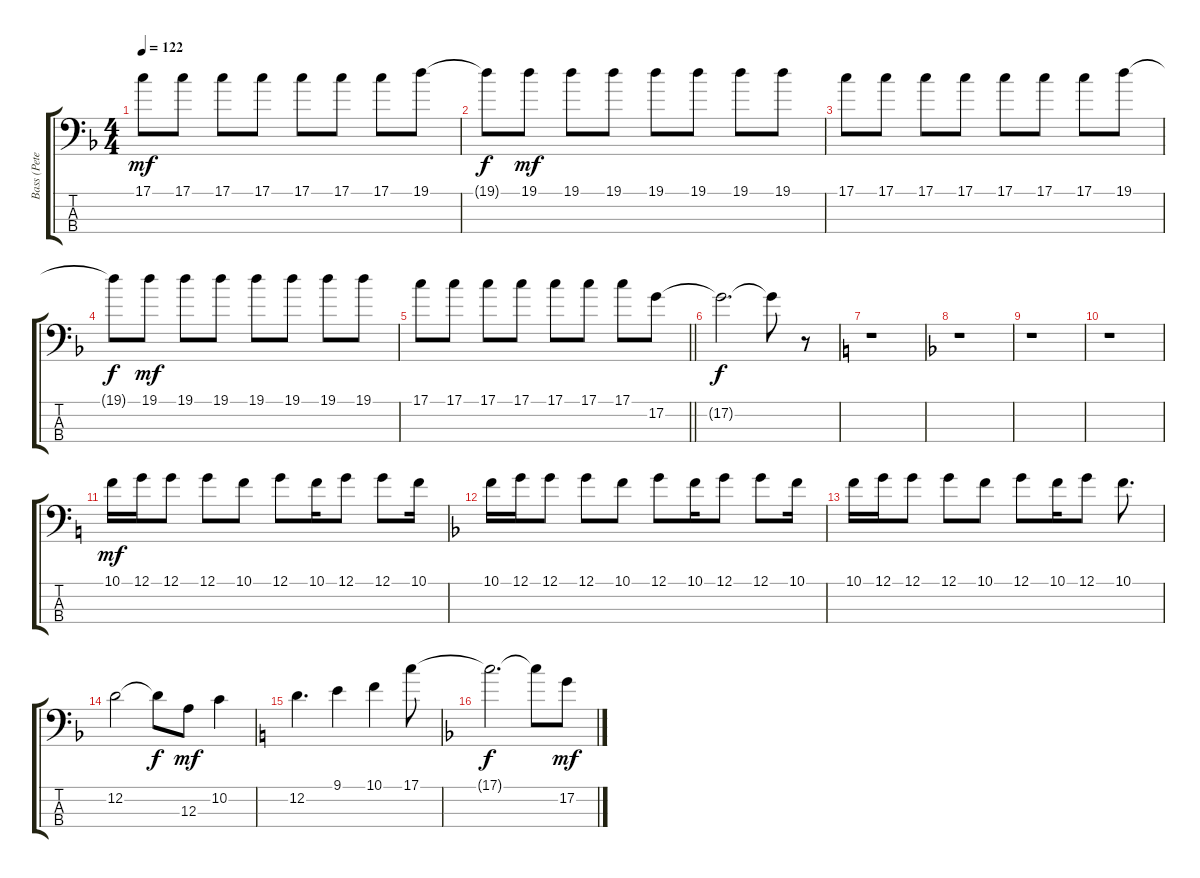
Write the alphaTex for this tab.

\track ("Bass (Peter Hook)" "Bass (Pete") {instrument electricbasspick}
\staff {score tabs}
\tuning (G2 D2 A1 E1) {hide}
\ts (4 4)
\tempo 122
\clef f4
\ks f
17.1.8{dy mf} 17.1.8 17.1.8 17.1.8 17.1.8 17.1.8 17.1.8 19.1.8 |
19.1{t}.8{dy f} 19.1.8{dy mf} 19.1.8 19.1.8 19.1.8 19.1.8 19.1.8 19.1.8 |
17.1.8 17.1.8 17.1.8 17.1.8 17.1.8 17.1.8 17.1.8 19.1.8 |
19.1{t}.8{dy f} 19.1.8{dy mf} 19.1.8 19.1.8 19.1.8 19.1.8 19.1.8 19.1.8 |
\barLineRight lightlight
17.1.8 17.1.8 17.1.8 17.1.8 17.1.8 17.1.8 17.1.8 17.2.8 |
17.2{t}.2{d dy f} 17.2{t}.8 r.8 |
\ks c
r.1 |
\ks f
r.1 |
r.1 |
r.1 |
\ks c
10.1.16{dy mf} 12.1.16 12.1.8 12.1.8 10.1.8 12.1.8 10.1.16 12.1.8 12.1.8 10.1.16 |
\ks f
10.1.16 12.1.16 12.1.8 12.1.8 10.1.8 12.1.8 10.1.16 12.1.8 12.1.8 10.1.16 |
10.1.16 12.1.16 12.1.8 12.1.8 10.1.8 12.1.8 10.1.16 12.1.8 10.1.8{d} |
12.2.2 12.2{t}.8{dy f} 12.3.8{dy mf} 10.2.4 |
\ks c
12.2.4{d} 9.1.4 10.1.4 17.1.8 |
\ks f
17.1{t}.2{d dy f} 17.1{t}.8 17.2.8{dy mf}
